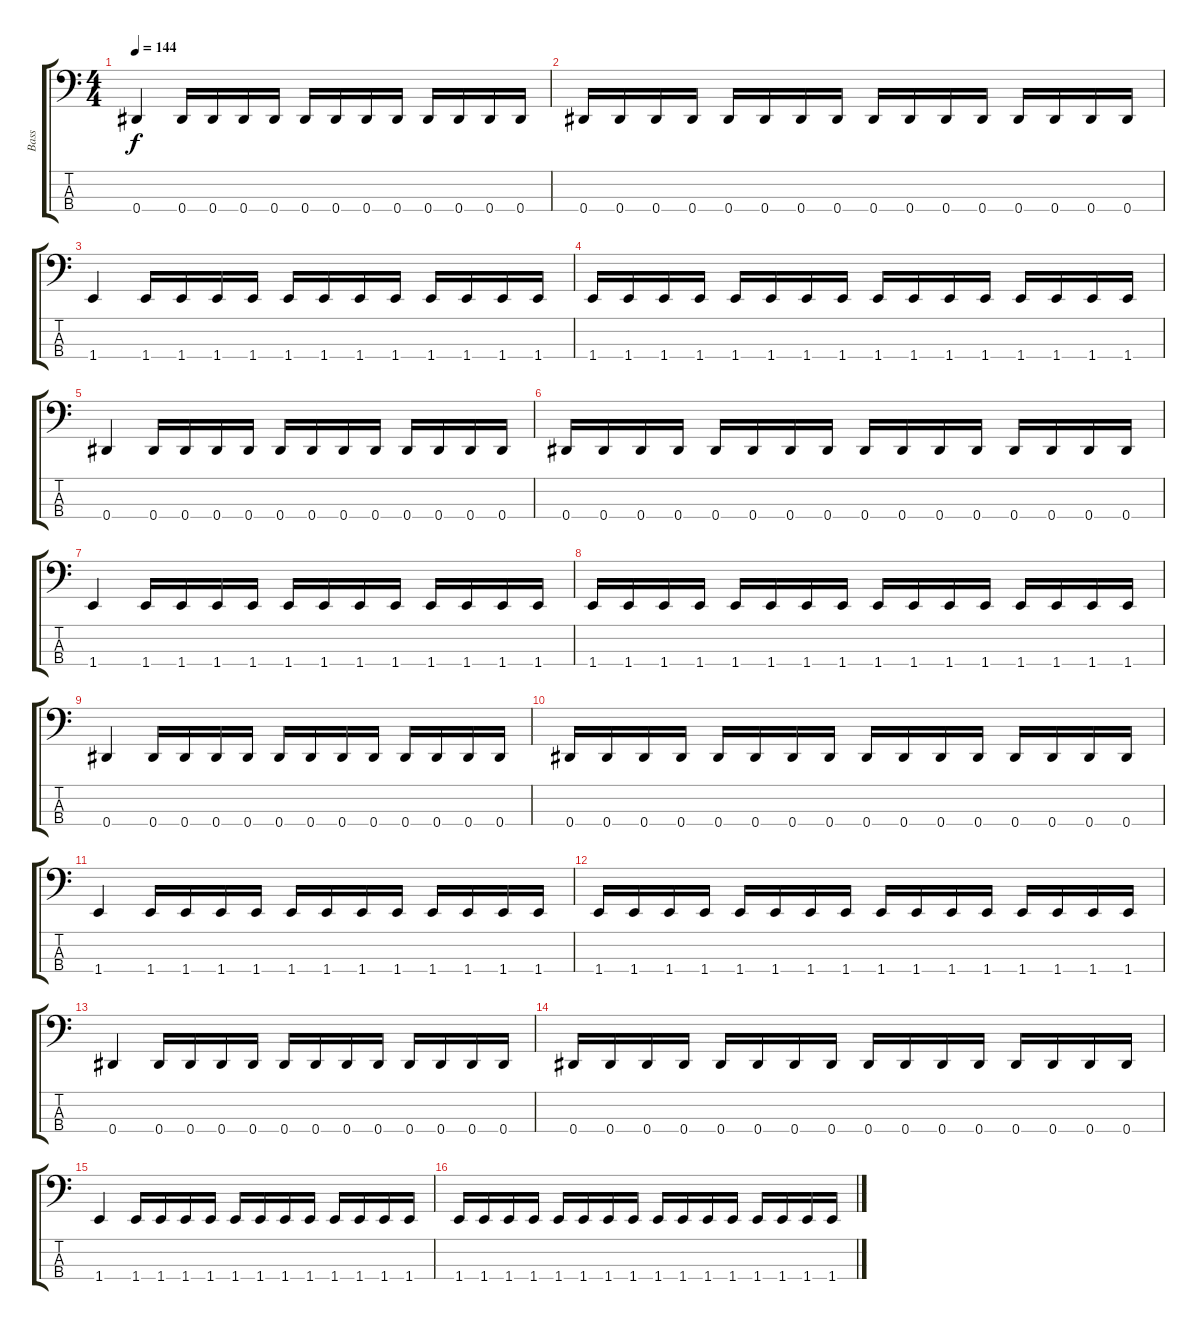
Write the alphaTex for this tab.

\track ("Bass" "Bass") {instrument electricbassfinger}
\staff {score tabs}
\tuning (Gb2 Db2 Ab1 Eb1) {hide}
\ts (4 4)
\tempo 144
\clef f4
\ks c
0.4.4{dy f} 0.4.16 0.4.16 0.4.16 0.4.16 0.4.16 0.4.16 0.4.16 0.4.16 0.4.16 0.4.16 0.4.16 0.4.16 |
0.4.16 0.4.16 0.4.16 0.4.16 0.4.16 0.4.16 0.4.16 0.4.16 0.4.16 0.4.16 0.4.16 0.4.16 0.4.16 0.4.16 0.4.16 0.4.16 |
1.4.4 1.4.16 1.4.16 1.4.16 1.4.16 1.4.16 1.4.16 1.4.16 1.4.16 1.4.16 1.4.16 1.4.16 1.4.16 |
1.4.16 1.4.16 1.4.16 1.4.16 1.4.16 1.4.16 1.4.16 1.4.16 1.4.16 1.4.16 1.4.16 1.4.16 1.4.16 1.4.16 1.4.16 1.4.16 |
0.4.4 0.4.16 0.4.16 0.4.16 0.4.16 0.4.16 0.4.16 0.4.16 0.4.16 0.4.16 0.4.16 0.4.16 0.4.16 |
0.4.16 0.4.16 0.4.16 0.4.16 0.4.16 0.4.16 0.4.16 0.4.16 0.4.16 0.4.16 0.4.16 0.4.16 0.4.16 0.4.16 0.4.16 0.4.16 |
1.4.4 1.4.16 1.4.16 1.4.16 1.4.16 1.4.16 1.4.16 1.4.16 1.4.16 1.4.16 1.4.16 1.4.16 1.4.16 |
1.4.16 1.4.16 1.4.16 1.4.16 1.4.16 1.4.16 1.4.16 1.4.16 1.4.16 1.4.16 1.4.16 1.4.16 1.4.16 1.4.16 1.4.16 1.4.16 |
0.4.4 0.4.16 0.4.16 0.4.16 0.4.16 0.4.16 0.4.16 0.4.16 0.4.16 0.4.16 0.4.16 0.4.16 0.4.16 |
0.4.16 0.4.16 0.4.16 0.4.16 0.4.16 0.4.16 0.4.16 0.4.16 0.4.16 0.4.16 0.4.16 0.4.16 0.4.16 0.4.16 0.4.16 0.4.16 |
1.4.4 1.4.16 1.4.16 1.4.16 1.4.16 1.4.16 1.4.16 1.4.16 1.4.16 1.4.16 1.4.16 1.4.16 1.4.16 |
1.4.16 1.4.16 1.4.16 1.4.16 1.4.16 1.4.16 1.4.16 1.4.16 1.4.16 1.4.16 1.4.16 1.4.16 1.4.16 1.4.16 1.4.16 1.4.16 |
0.4.4 0.4.16 0.4.16 0.4.16 0.4.16 0.4.16 0.4.16 0.4.16 0.4.16 0.4.16 0.4.16 0.4.16 0.4.16 |
0.4.16 0.4.16 0.4.16 0.4.16 0.4.16 0.4.16 0.4.16 0.4.16 0.4.16 0.4.16 0.4.16 0.4.16 0.4.16 0.4.16 0.4.16 0.4.16 |
1.4.4 1.4.16 1.4.16 1.4.16 1.4.16 1.4.16 1.4.16 1.4.16 1.4.16 1.4.16 1.4.16 1.4.16 1.4.16 |
1.4.16 1.4.16 1.4.16 1.4.16 1.4.16 1.4.16 1.4.16 1.4.16 1.4.16 1.4.16 1.4.16 1.4.16 1.4.16 1.4.16 1.4.16 1.4.16
